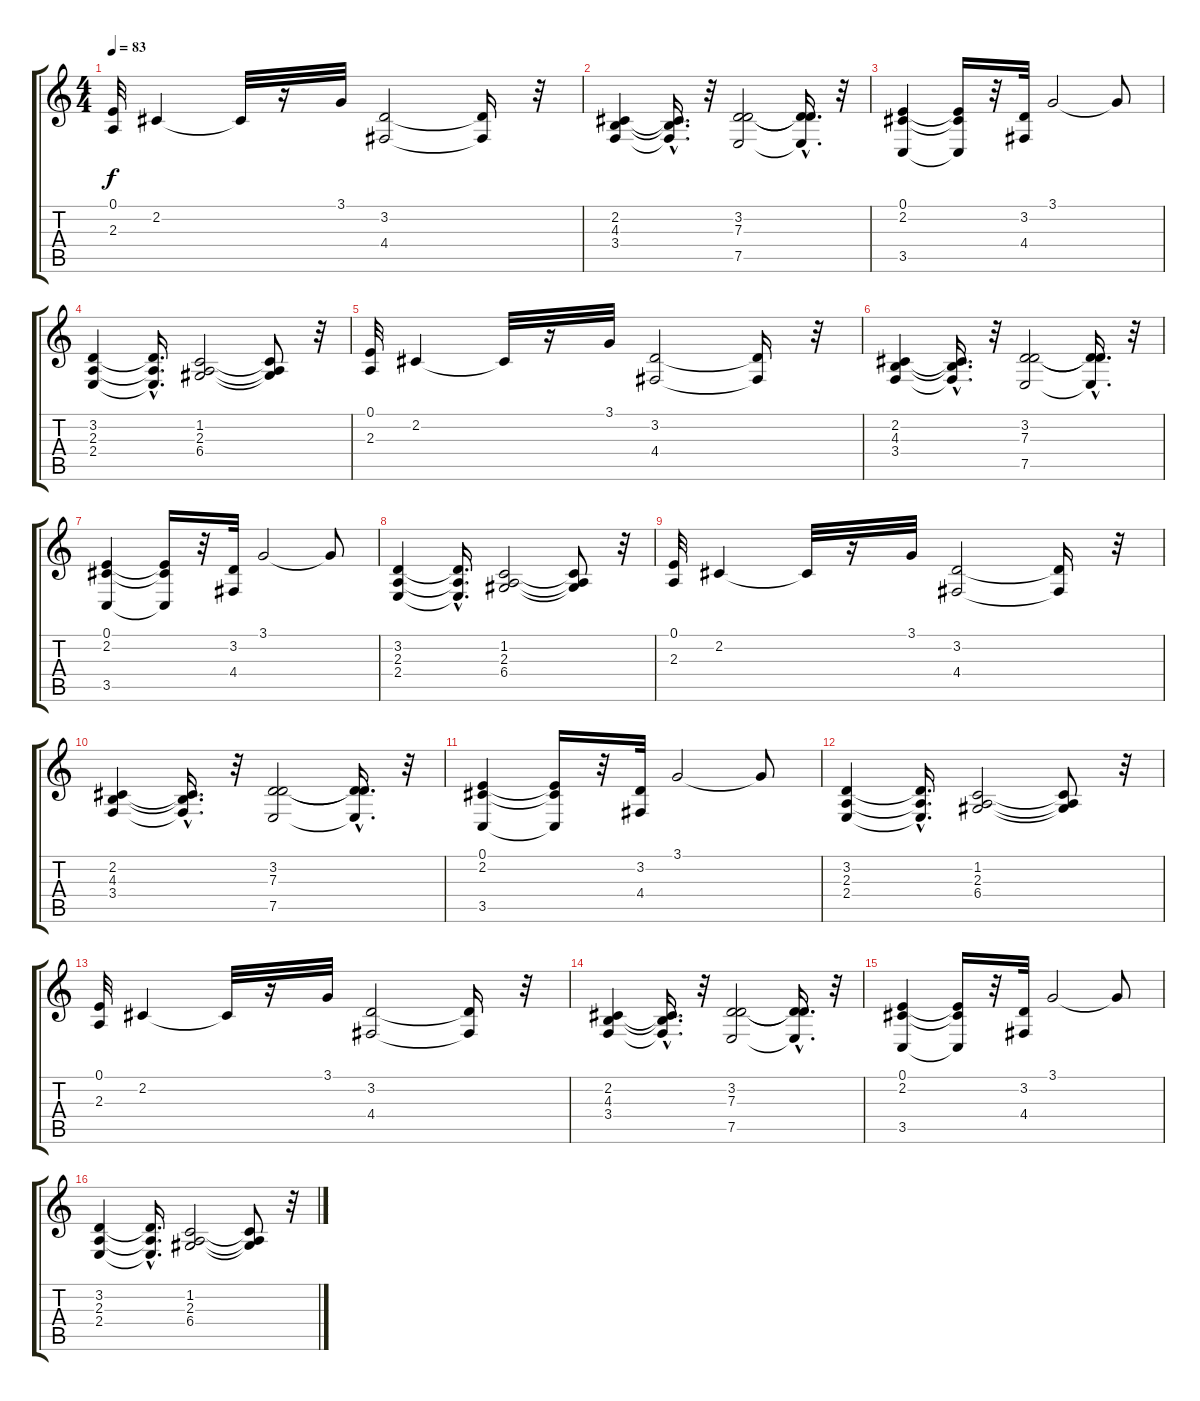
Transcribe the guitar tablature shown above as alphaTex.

\track "" {instrument oboe}
\staff {score tabs}
\tuning (E4 B3 G3 D3 A2 E2) {hide}
\ts (4 4)
\tempo 83
\clef g2
\ks c
(0.1 2.3).32{dy f} 2.2.4 2.2{t}.32 r.16 3.1.32 (3.2 4.4).2 (3.2{t} 4.4{t}).16 r.32 |
(2.2 4.3 3.4).4 (2.2{hac t} 4.3{t} 3.4{t}).16{d} r.32 (3.2 7.3 7.5).2 (3.2{hac t} 7.3{hac t} 7.5{hac t}).16{d} r.32 |
(0.1 2.2 3.5).4 (0.1{t} 2.2{t} 3.5{t}).16 r.32 (3.2 4.4).32 3.1.2 3.1{t}.8 |
(3.2 2.3 2.4).4 (3.2{t} 2.3{hac t} 2.4{t}).16{d} (1.2 2.3 6.4).2 (1.2{t} 2.3{t} 6.4{t}).8 r.32 |
(0.1 2.3).32 2.2.4 2.2{t}.32 r.16 3.1.32 (3.2 4.4).2 (3.2{t} 4.4{t}).16 r.32 |
(2.2 4.3 3.4).4 (2.2{hac t} 4.3{t} 3.4{t}).16{d} r.32 (3.2 7.3 7.5).2 (3.2{hac t} 7.3{hac t} 7.5{hac t}).16{d} r.32 |
(0.1 2.2 3.5).4 (0.1{t} 2.2{t} 3.5{t}).16 r.32 (3.2 4.4).32 3.1.2 3.1{t}.8 |
(3.2 2.3 2.4).4 (3.2{t} 2.3{hac t} 2.4{t}).16{d} (1.2 2.3 6.4).2 (1.2{t} 2.3{t} 6.4{t}).8 r.32 |
(0.1 2.3).32 2.2.4 2.2{t}.32 r.16 3.1.32 (3.2 4.4).2 (3.2{t} 4.4{t}).16 r.32 |
(2.2 4.3 3.4).4 (2.2{hac t} 4.3{t} 3.4{t}).16{d} r.32 (3.2 7.3 7.5).2 (3.2{hac t} 7.3{hac t} 7.5{hac t}).16{d} r.32 |
(0.1 2.2 3.5).4 (0.1{t} 2.2{t} 3.5{t}).16 r.32 (3.2 4.4).32 3.1.2 3.1{t}.8 |
(3.2 2.3 2.4).4 (3.2{t} 2.3{hac t} 2.4{t}).16{d} (1.2 2.3 6.4).2 (1.2{t} 2.3{t} 6.4{t}).8 r.32 |
(0.1 2.3).32{volume 8} 2.2.4{volume 8} 2.2{t}.32 r.16 3.1.32{volume 8} (3.2 4.4).2{volume 8} (3.2{t} 4.4{t}).16 r.32 |
(2.2 4.3 3.4).4{volume 8} (2.2{hac t} 4.3{t} 3.4{t}).16{d} r.32 (3.2 7.3 7.5).2{volume 7} (3.2{hac t} 7.3{hac t} 7.5{hac t}).16{d} r.32 |
(0.1 2.2 3.5).4{volume 6} (0.1{t} 2.2{t} 3.5{t}).16 r.32 (3.2 4.4).32{volume 6} 3.1.2 3.1{t}.8 |
(3.2 2.3 2.4).4{volume 5} (3.2{t} 2.3{hac t} 2.4{t}).16{d} (1.2 2.3 6.4).2{volume 4} (1.2{t} 2.3{t} 6.4{t}).8 r.32
